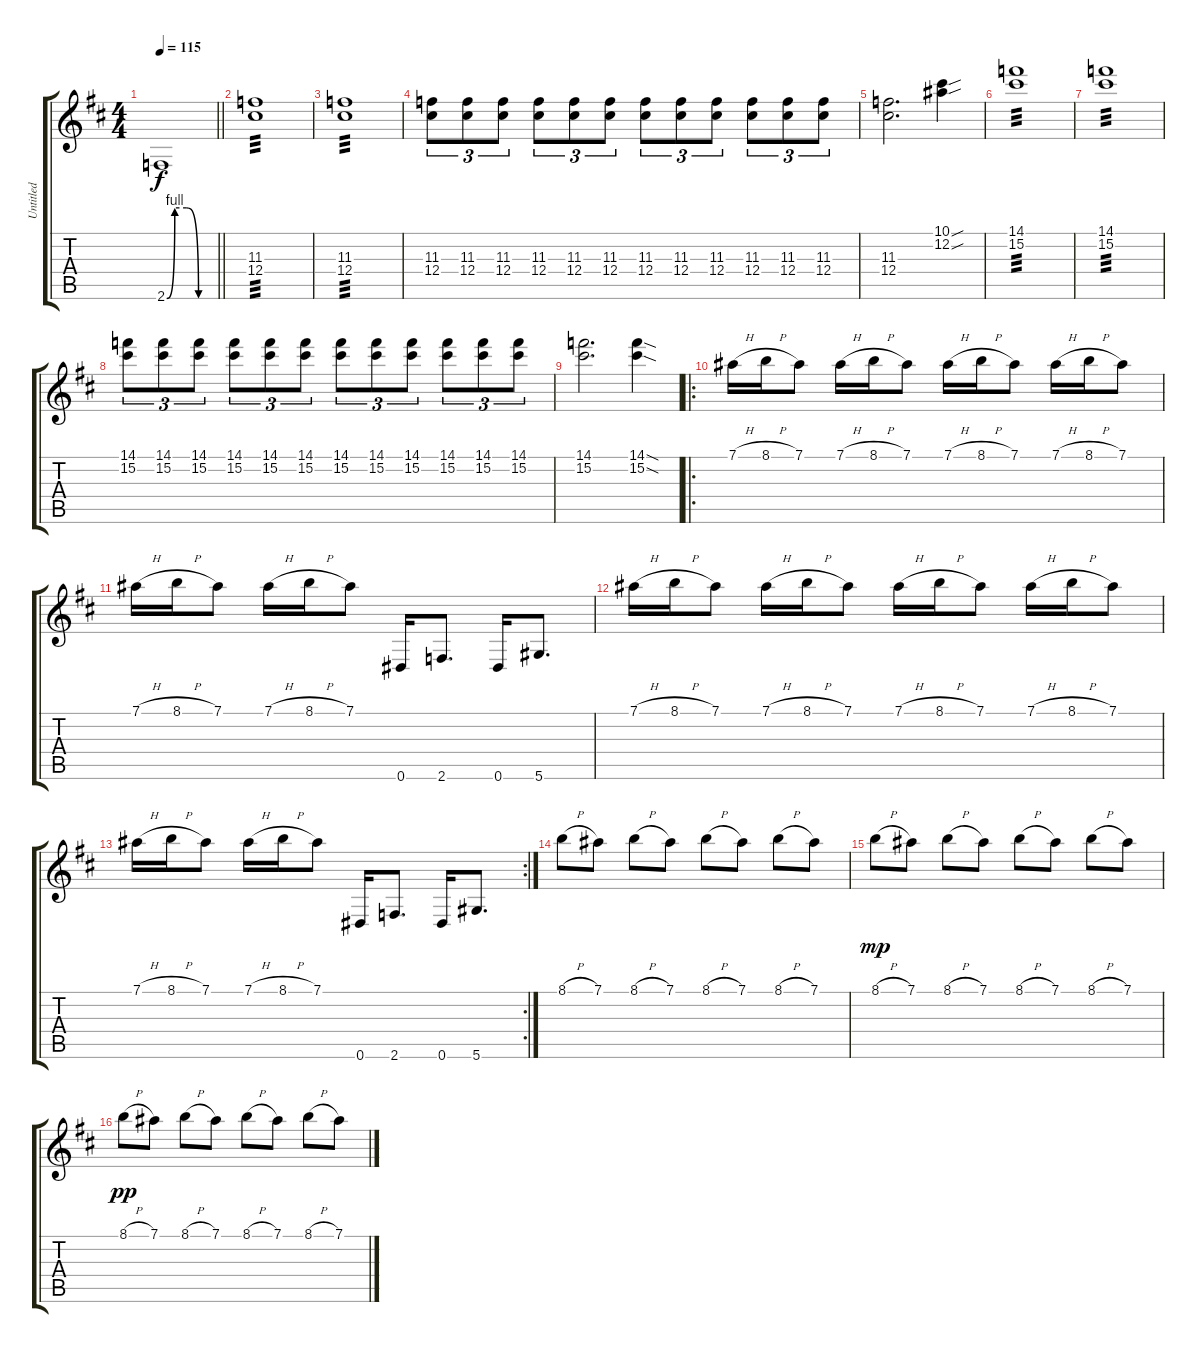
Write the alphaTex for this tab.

\track ("Untitled" "Untitled") {instrument distortionguitar}
\staff {score tabs}
\tuning (Eb4 Bb3 Gb3 Db3 Ab2 Eb2) {hide}
\ts (4 4)
\tempo 115
\clef g2
\barLineRight lightlight
\ks d
2.6{be (custom 0 0 10 4 25 4 40 0 60 0)}.1{dy f} |
(11.3 12.4).1{tp 3} |
(11.3 12.4).1{tp 3} |
(11.3 12.4).8{tu (3 2)} (11.3 12.4).8{tu (3 2)} (11.3 12.4).8{tu (3 2)} (11.3 12.4).8{tu (3 2)} (11.3 12.4).8{tu (3 2)} (11.3 12.4).8{tu (3 2)} (11.3 12.4).8{tu (3 2)} (11.3 12.4).8{tu (3 2)} (11.3 12.4).8{tu (3 2)} (11.3 12.4).8{tu (3 2)} (11.3 12.4).8{tu (3 2)} (11.3 12.4).8{tu (3 2)} |
(11.3 12.4).2{d} (10.1{sou} 12.2{sou}).4 |
(14.1 15.2).1{tp 3} |
(14.1 15.2).1{tp 3} |
(14.1 15.2).8{tu (3 2)} (14.1 15.2).8{tu (3 2)} (14.1 15.2).8{tu (3 2)} (14.1 15.2).8{tu (3 2)} (14.1 15.2).8{tu (3 2)} (14.1 15.2).8{tu (3 2)} (14.1 15.2).8{tu (3 2)} (14.1 15.2).8{tu (3 2)} (14.1 15.2).8{tu (3 2)} (14.1 15.2).8{tu (3 2)} (14.1 15.2).8{tu (3 2)} (14.1 15.2).8{tu (3 2)} |
(14.1 15.2).2{d} (14.1{sod} 15.2{sod}).4 |
\ro
7.1{h}.16 8.1{h}.16 7.1.8 7.1{h}.16 8.1{h}.16 7.1.8 7.1{h}.16 8.1{h}.16 7.1.8 7.1{h}.16 8.1{h}.16 7.1.8 |
7.1{h}.16 8.1{h}.16 7.1.8 7.1{h}.16 8.1{h}.16 7.1.8 0.6.16 2.6.8{d} 0.6.16 5.6.8{d} |
7.1{h}.16 8.1{h}.16 7.1.8 7.1{h}.16 8.1{h}.16 7.1.8 7.1{h}.16 8.1{h}.16 7.1.8 7.1{h}.16 8.1{h}.16 7.1.8 |
\rc 2
7.1{h}.16 8.1{h}.16 7.1.8 7.1{h}.16 8.1{h}.16 7.1.8 0.6.16 2.6.8{d} 0.6.16 5.6.8{d} |
8.1{h}.8 7.1.8 8.1{h}.8 7.1.8 8.1{h}.8 7.1.8 8.1{h}.8 7.1.8 |
8.1{h}.8{dy mp} 7.1.8 8.1{h}.8 7.1.8 8.1{h}.8 7.1.8 8.1{h}.8 7.1.8 |
8.1{h}.8{dy pp} 7.1.8 8.1{h}.8 7.1.8 8.1{h}.8 7.1.8 8.1{h}.8 7.1.8
